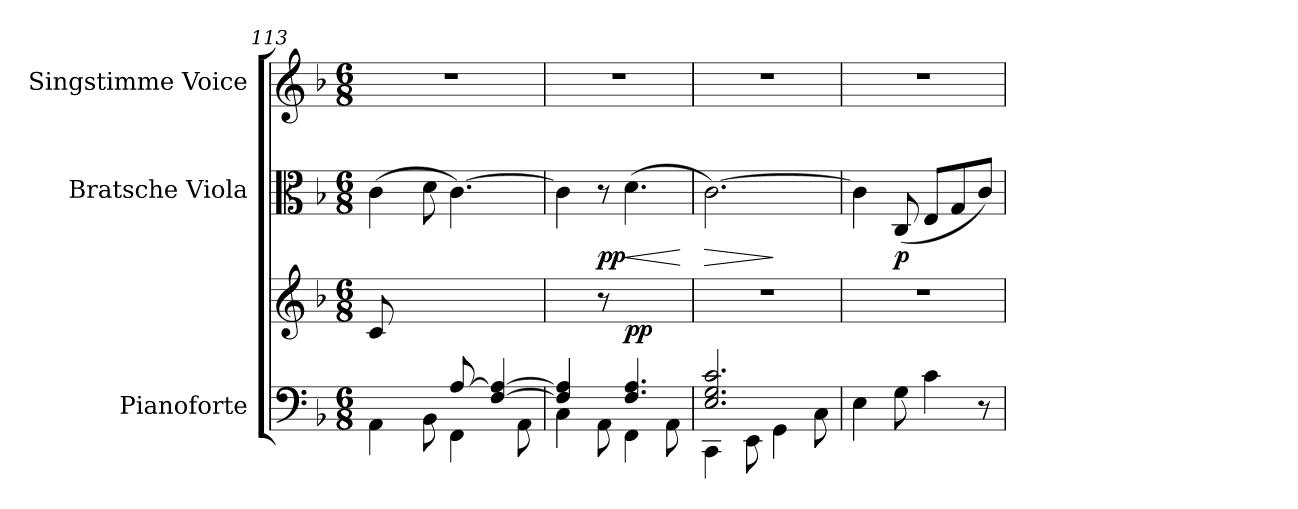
**kern	**kern	**dynam	**kern	**dynam	**kern
*part3	*part3	*part3	*part2	*part2	*part1
*staff4	*staff3	*staff3/4	*staff2	*staff2	*staff1
*I"Pianoforte	*	*	*I"Bratsche Viola	*	*I"Singstimme Voice
*I'Pno	*	*	*I'Vla	*	*
*clefF4	*clefG2	*	*clefC3	*	*clefG2
*k[b-]	*k[b-]	*	*k[b-]	*	*k[b-]
*M6/8	*M6/8	*	*M6/8	*	*M6/8
=113	=113	=113	=113	=113	=113
*^	*	*	*	*	*
8ryy	4AA\	8c/L	.	(4c\	.	2.r
8F/	.	2ryy	.	.	.	.
8B-/J	8BB-\	.	.	8d\	.	.
[>8A/	4FF\	.	.	[4.c\)	.	.
[>4F/ 4A/_	.	.	.	.	.	.
.	8AA\	8ryy	.	.	.	.
=114	=114	=114	=114	=114	=114	=114
4F/] 4A/]	4C\	4ryy	.	4c\]	.	2.r
!	!	!	!	!	!LO:DY:b	!
8ryy	8AA\	8r	.	8r	pp	.
!	!	!	!LO:DY:b	!	!LO:HP:b	!
4.F/ 4.A/	4FF\	4.ryy	pp	(4.d\	<	.
.	8AA\	.	.	.	.	.
*v	*v	*	*	*	*	*
.	.	.	.	[	.
=115	=115	=115	=115	=115	=115
*^	*	*	*	*	*
!	!	!	!	!	!LO:HP:b	!
*	*	*	*	*^	*	*
2.E/ 2.G/ 2.c/	4CC\	2.r	.	[2.c\)	4.ryy	>	2.r
.	8EE\	.	.	.	.	.	.
.	4GG\	.	.	.	4.ryy	]	.
.	8C\	.	.	.	.	.	.
*v	*v	*	*	*v	*v	*	*
!!LO:LB:g=z
=116	=116	=116	=116	=116	=116
4E\	2.r	.	4c\]	.	2.r
!	!	!	!	!LO:DY:b	!
8G\	.	.	(8C/	p	.
4c\	.	.	8E/L	.	.
.	.	.	8G/	.	.
8r	.	.	8c/J)	.	.
=	=	=	=	=	=
*-	*-	*-	*-	*-	*-
